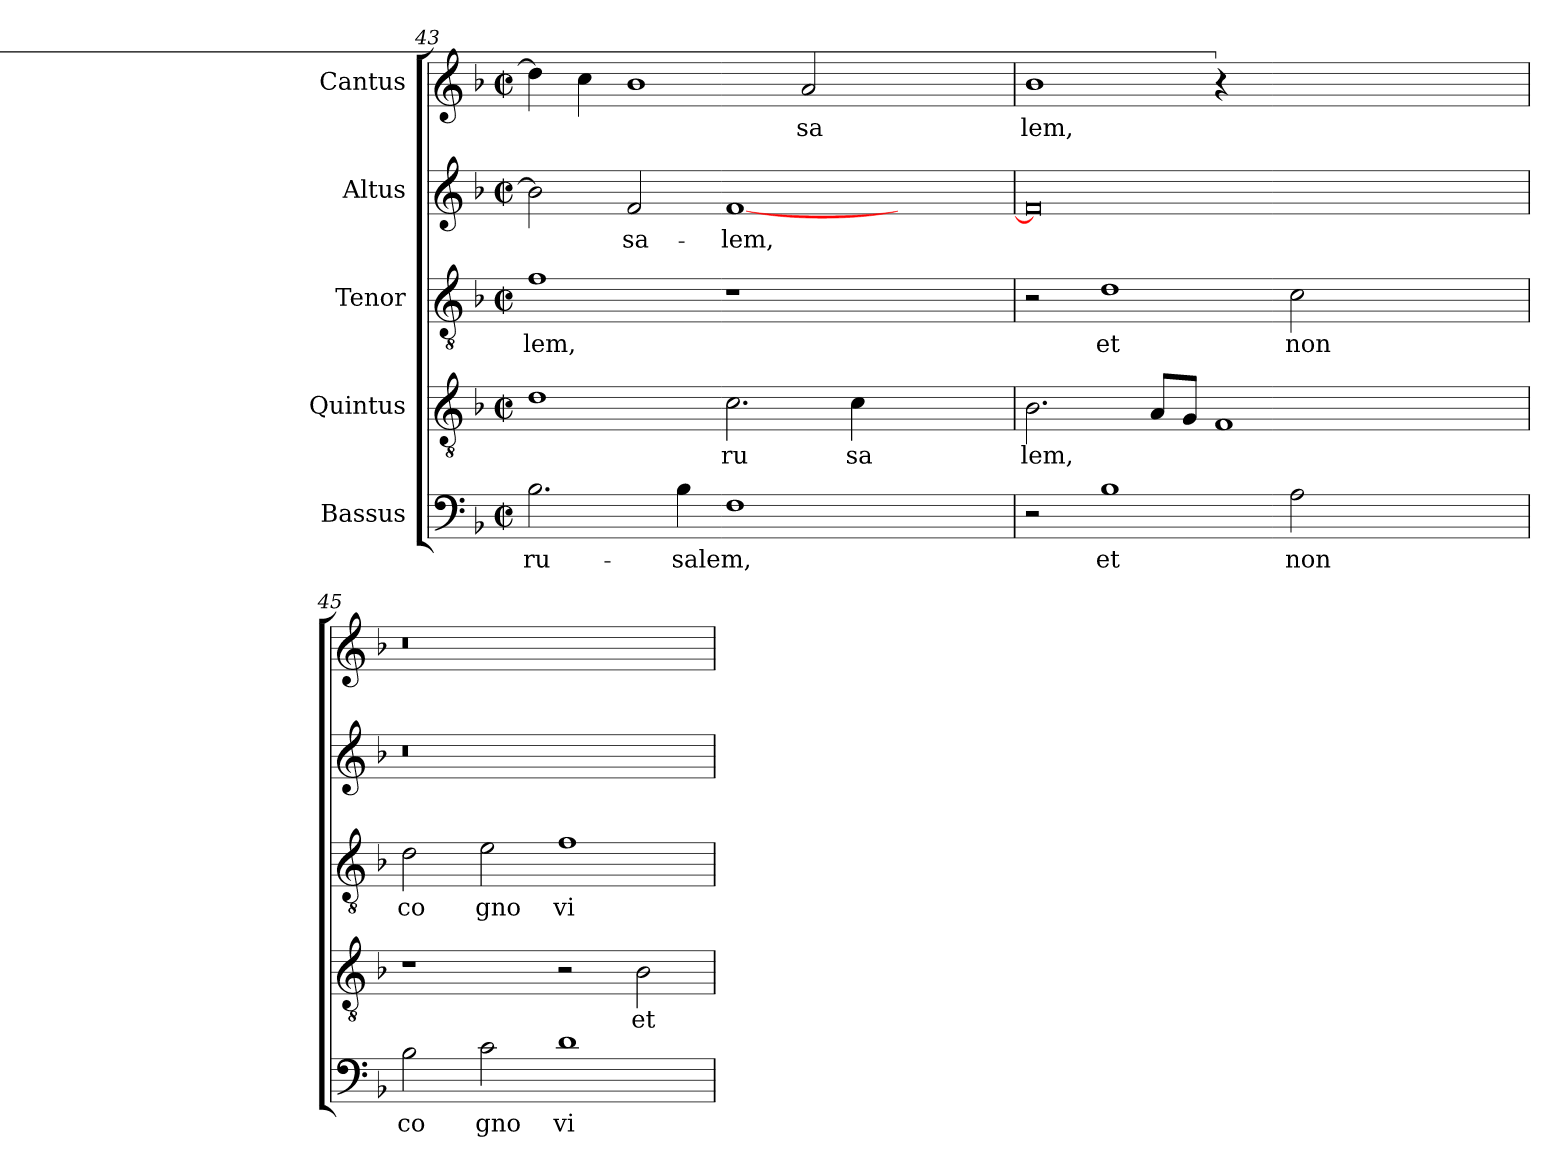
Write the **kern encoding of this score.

**kern	**text	**kern	**text	**kern	**text	**kern	**text	**kern	**text
*part5	*part5	*part4	*part4	*part3	*part3	*part2	*part2	*part1	*part1
*staff5	*staff5	*staff4	*staff4	*staff3	*staff3	*staff2	*staff2	*staff1	*staff1
*I"Bassus	*	*I"Quintus	*	*I"Tenor	*	*I"Altus	*	*I"Cantus	*
*clefF4	*	*clefGv2	*	*clefGv2	*	*clefG2	*	*clefG2	*
*k[b-]	*	*k[b-]	*	*k[b-]	*	*k[b-]	*	*k[b-]	*
*F:	*	*F:	*	*F:	*	*F:	*	*F:	*
*M2/2	*	*M2/2	*	*M2/2	*	*M2/2	*	*M2/2	*
*met(c|)	*	*met(c|)	*	*met(c|)	*	*met(c|)	*	*met(c|)	*
=43	=43	=43	=43	=43	=43	=43	=43	=43	=43
!	!LO:LY:b:cj	!	!	!	!LO:LY:b:cj	!	!	!	!
2.B-\	-ru-	1d	.	1f	lem,	2b-\]	.	4dd\]	.
.	.	.	.	.	.	.	.	4cc\	.
!	!	!	!	!	!	!	!LO:LY:b:cj	!	!
.	.	.	.	.	.	2f/	-sa-	1b-	.
!	!LO:LY:b	!	!	!	!	!	!	!	!
4B-\	-salem,	.	.	.	.	.	.	.	.
!	!	!	!LO:LY:b:cj	!LO:N:vis=1	!	!	!LO:LY:b	!	!
1F	.	2.c\	ru	0r	.	[<1f	-lem,	.	.
!	!	!	!	!	!	!	!	!	!LO:LY:b:cj
.	.	.	.	.	.	.	.	2a/	sa
!	!	!	!LO:LY:b:cj	!	!	!	!	!	!
.	.	4c\	sa	.	.	.	.	.	.
1ryy	.	1ryy	.	.	.	1ryy	.	1ryy	.
=44	=44	=44	=44	=44	=44	=44	=44	=44	=44
!	!	!	!LO:LY:b	!	!	!	!	!	!LO:LY:b:cj
2r	.	2.B-\	lem,	2r	.	0f]	.	1b-	lem,
!	!LO:LY:b:cj	!	!	!	!LO:LY:b:cj	!	!	!	!
1B-	et	.	.	1d	et	.	.	.	.
.	.	8A/L	.	.	.	.	.	.	.
.	.	8G/J	.	.	.	.	.	.	.
!	!	!	!	!	!	!	!	!LO:N:vis=1	!
.	.	1F	.	.	.	.	.	4%9r	.
!	!LO:LY:b:cj	!	!	!	!LO:LY:b:cj	!	!	!	!
2A\	non	.	.	2c\	non	.	.	.	.
1ryy	.	1ryy	.	1ryy	.	1ryy	.	.	.
4ryy	.	4ryy	.	4ryy	.	4ryy	.	.	.
!!LO:LB:g=z
=45	=45	=45	=45	=45	=45	=45	=45	=45	=45
!	!LO:LY:b:cj	!	!	!	!LO:LY:b:cj	!	!	!	!
2B-\	co	1r	.	2d\	co	0r	.	0r	.
!	!LO:LY:b:cj	!	!	!	!LO:LY:b:cj	!	!	!	!
2c\	gno	.	.	2e\	gno	.	.	.	.
!	!LO:LY:b:cj	!	!	!	!LO:LY:b:cj	!	!	!	!
1d	vi	2r	.	1f	vi	.	.	.	.
!	!	!	!LO:LY:b:cj	!	!	!	!	!	!
.	.	2B-\	et	.	.	.	.	.	.
=	=	=	=	=	=	=	=	=	=
*-	*-	*-	*-	*-	*-	*-	*-	*-	*-
